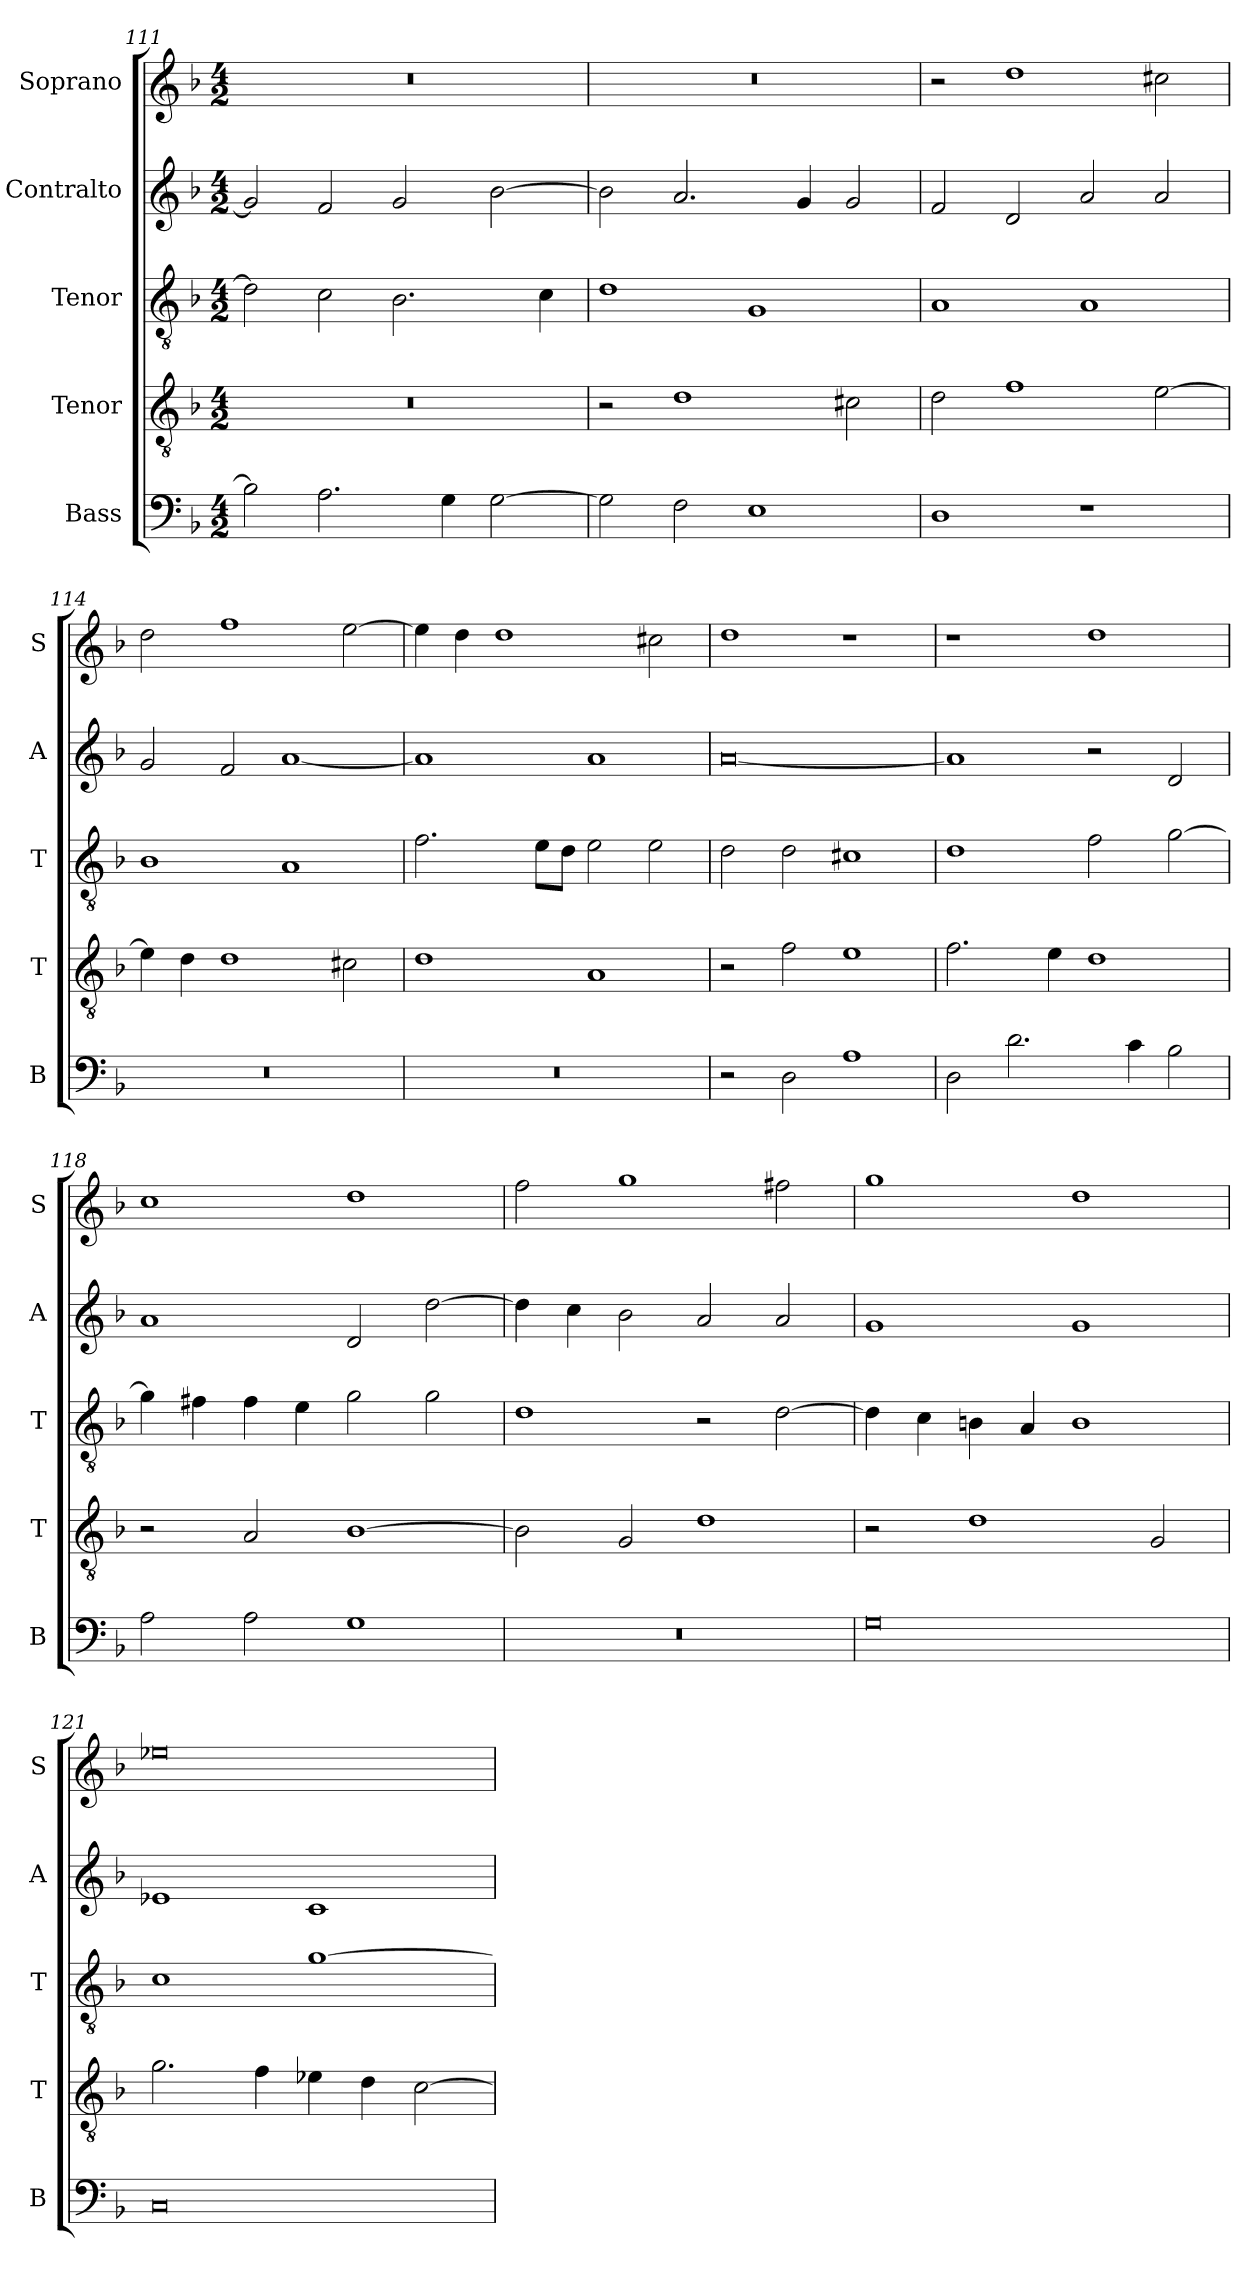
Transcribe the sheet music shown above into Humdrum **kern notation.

**kern	**kern	**kern	**kern	**kern
*part5	*part4	*part3	*part2	*part1
*staff5	*staff4	*staff3	*staff2	*staff1
*I"Bass	*I"Tenor	*I"Tenor	*I"Contralto	*I"Soprano
*I'B	*I'T	*I'T	*I'A	*I'S
*clefF4	*clefGv2	*clefGv2	*clefG2	*clefG2
*k[b-]	*k[b-]	*k[b-]	*k[b-]	*k[b-]
*D:aeo	*D:aeo	*D:aeo	*D:aeo	*D:aeo
*M4/2	*M4/2	*M4/2	*M4/2	*M4/2
=111	=111	=111	=111	=111
2B-]	0r	2d]	2g]	0r
2.A	.	2c	2f	.
.	.	2.B-	2g	.
4G	.	.	.	.
[2G	.	.	[2b-	.
.	.	4c	.	.
=112	=112	=112	=112	=112
2G]	2r	1d	2b-]	0r
2F	1d	.	2.a	.
1E	.	1G	.	.
.	.	.	4g	.
.	2c#X	.	2g	.
=113	=113	=113	=113	=113
1D	2d	1A	2f	2r
.	1f	.	2d	1dd
1r	.	1A	2a	.
.	[2e	.	2a	2cc#X
=114	=114	=114	=114	=114
0r	4e]	1B-	2g	2dd
.	4d	.	.	.
.	1d	.	2f	1ff
.	.	1A	[1a	.
.	2c#X	.	.	[2ee
=115	=115	=115	=115	=115
0r	1d	2.f	1a]	4ee]
.	.	.	.	4dd
.	.	.	.	1dd
.	.	8e\L	.	.
.	.	8d\J	.	.
.	1A	2e	1a	.
.	.	2e	.	2cc#X
=116	=116	=116	=116	=116
2r	2r	2d	[0a	1dd
2D	2f	2d	.	.
1A	1e	1c#X	.	1r
=117	=117	=117	=117	=117
2D	2.f	1d	1a]	1r
2.d	.	.	.	.
.	4e	.	.	.
.	1d	2f	2r	1dd
4c	.	.	.	.
2B-	.	[2g	2d	.
=118	=118	=118	=118	=118
2A	2r	4g]	1a	1cc
.	.	4f#X	.	.
2A	2A	4f#	.	.
.	.	4e	.	.
1G	[1B-	2g	2d	1dd
.	.	2g	[2dd	.
=119	=119	=119	=119	=119
0r	2B-]	1d	4dd]	2ff
.	.	.	4cc	.
.	2G	.	2b-	1gg
.	1d	2r	2a	.
.	.	[2d	2a	2ff#X
=120	=120	=120	=120	=120
0G	2r	4d]	1g	1gg
.	.	4c	.	.
.	1d	4Bn	.	.
.	.	4A	.	.
.	.	1B	1g	1dd
.	2G	.	.	.
=121	=121	=121	=121	=121
0C	2.g	1c	1e-X	0ee-X
.	4f	.	.	.
.	4e-X	[1g	1c	.
.	4d	.	.	.
.	[2c	.	.	.
=	=	=	=	=
*-	*-	*-	*-	*-
